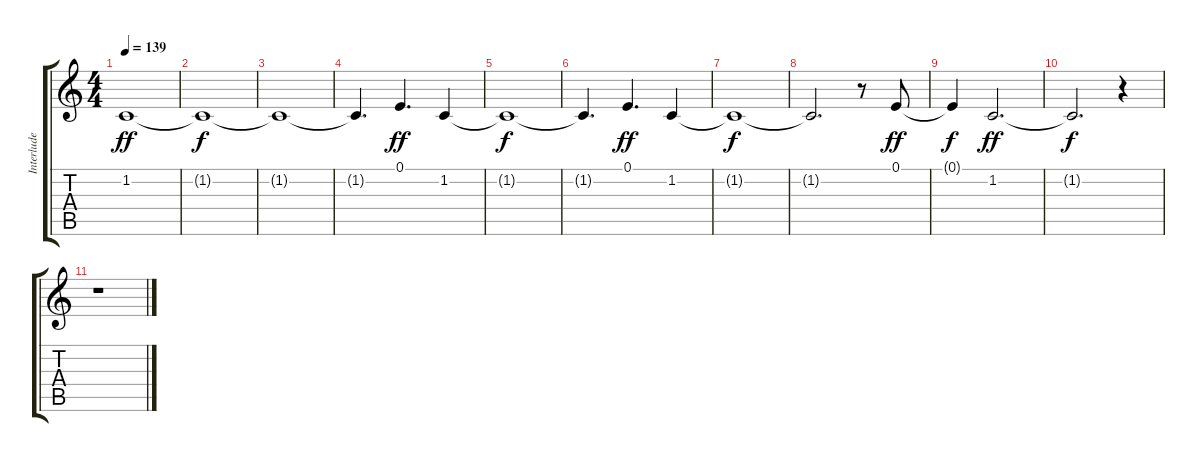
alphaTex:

\track ("Interlude 2" "Interlude ") {instrument fx3crystal}
\staff {score tabs}
\tuning (E4 B3 G3 D3 A2 E2) {hide}
\ts (4 4)
\tempo 139
\clef g2
\ks c
1.2.1{dy ff volume 7} |
1.2{t}.1{dy f} |
1.2{t}.1 |
1.2{t}.4{d} 0.1.4{d dy ff volume 5} 1.2.4{volume 5} |
1.2{t}.1{dy f} |
1.2{t}.4{d} 0.1.4{d dy ff volume 4} 1.2.4{volume 4} |
1.2{t}.1{dy f} |
1.2{t}.2{d} r.8 0.1.8{dy ff volume 2} |
0.1{t}.4{dy f} 1.2.2{d dy ff volume 2} |
1.2{t}.2{d dy f} r.4 |
r.1
